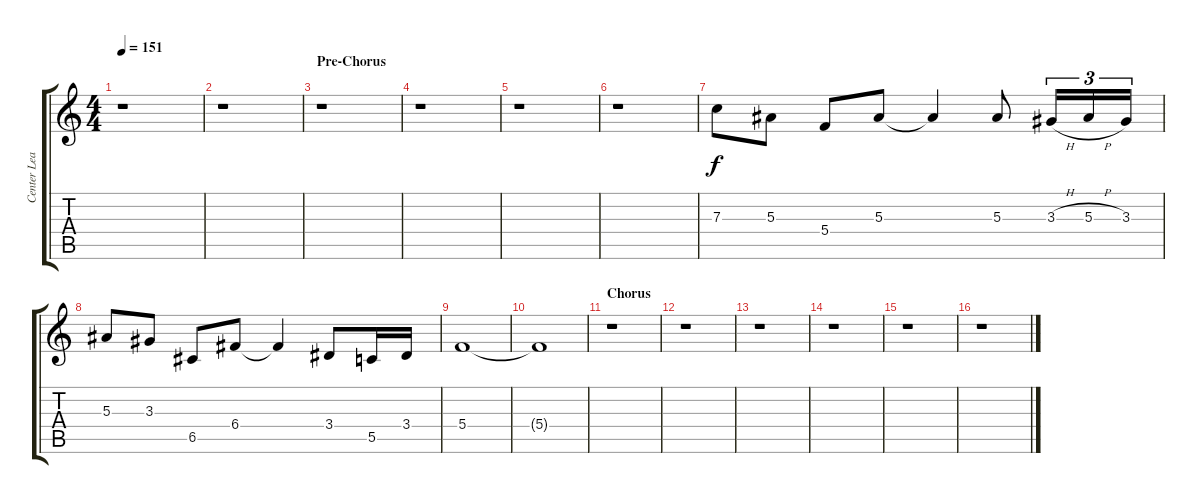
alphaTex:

\track ("Center Lead 2" "Center Lea") {instrument overdrivenguitar}
\staff {score tabs}
\tuning (D4 A3 F3 C3 G2 C2) {hide}
\ts (4 4)
\tempo 151
\clef g2
\ks aminor
r.1{dy f} |
r.1 |
\section ("" "Pre-Chorus")
r.1 |
r.1 |
r.1 |
r.1 |
7.3.8 5.3.8 5.4.8 5.3.8 5.3{t}.4 5.3.8 3.3{h}.16{tu (3 2)} 5.3{h}.16{tu (3 2)} 3.3.16{tu (3 2)} |
5.3.8 3.3.8 6.5.8 6.4.8 6.4{t}.4 3.4.8 5.5.16 3.4.16 |
5.4.1 |
5.4{t}.1 |
\section ("" "Chorus")
r.1 |
r.1 |
r.1 |
r.1 |
r.1 |
r.1
